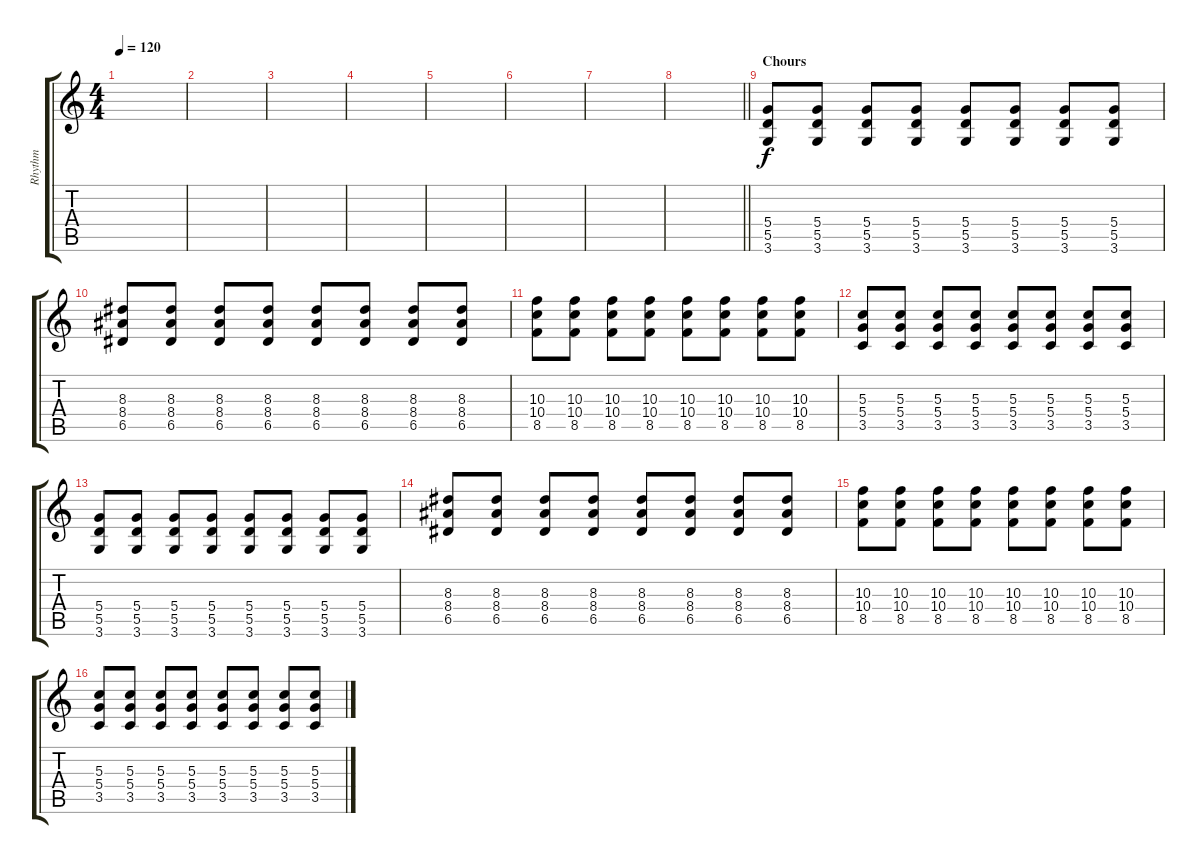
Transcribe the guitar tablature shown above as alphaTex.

\track ("Rhythm" "Rhythm") {instrument distortionguitar}
\staff {score tabs}
\tuning (E4 B3 G3 D3 A2 E2) {hide}
\ts (4 4)
\tempo 120
\clef g2
\ks c
|
|
|
|
|
|
|
\barLineRight lightlight
|
\section ("" "Chours")
(5.4 5.5 3.6).8 (5.4 5.5 3.6).8 (5.4 5.5 3.6).8 (5.4 5.5 3.6).8 (5.4 5.5 3.6).8 (5.4 5.5 3.6).8 (5.4 5.5 3.6).8 (5.4 5.5 3.6).8 |
(8.3 8.4 6.5).8 (8.3 8.4 6.5).8 (8.3 8.4 6.5).8 (8.3 8.4 6.5).8 (8.3 8.4 6.5).8 (8.3 8.4 6.5).8 (8.3 8.4 6.5).8 (8.3 8.4 6.5).8 |
(10.3 10.4 8.5).8 (10.3 10.4 8.5).8 (10.3 10.4 8.5).8 (10.3 10.4 8.5).8 (10.3 10.4 8.5).8 (10.3 10.4 8.5).8 (10.3 10.4 8.5).8 (10.3 10.4 8.5).8 |
(5.3 5.4 3.5).8 (5.3 5.4 3.5).8 (5.3 5.4 3.5).8 (5.3 5.4 3.5).8 (5.3 5.4 3.5).8 (5.3 5.4 3.5).8 (5.3 5.4 3.5).8 (5.3 5.4 3.5).8 |
(5.4 5.5 3.6).8 (5.4 5.5 3.6).8 (5.4 5.5 3.6).8 (5.4 5.5 3.6).8 (5.4 5.5 3.6).8 (5.4 5.5 3.6).8 (5.4 5.5 3.6).8 (5.4 5.5 3.6).8 |
(8.3 8.4 6.5).8 (8.3 8.4 6.5).8 (8.3 8.4 6.5).8 (8.3 8.4 6.5).8 (8.3 8.4 6.5).8 (8.3 8.4 6.5).8 (8.3 8.4 6.5).8 (8.3 8.4 6.5).8 |
(10.3 10.4 8.5).8 (10.3 10.4 8.5).8 (10.3 10.4 8.5).8 (10.3 10.4 8.5).8 (10.3 10.4 8.5).8 (10.3 10.4 8.5).8 (10.3 10.4 8.5).8 (10.3 10.4 8.5).8 |
(5.3 5.4 3.5).8 (5.3 5.4 3.5).8 (5.3 5.4 3.5).8 (5.3 5.4 3.5).8 (5.3 5.4 3.5).8 (5.3 5.4 3.5).8 (5.3 5.4 3.5).8 (5.3 5.4 3.5).8
